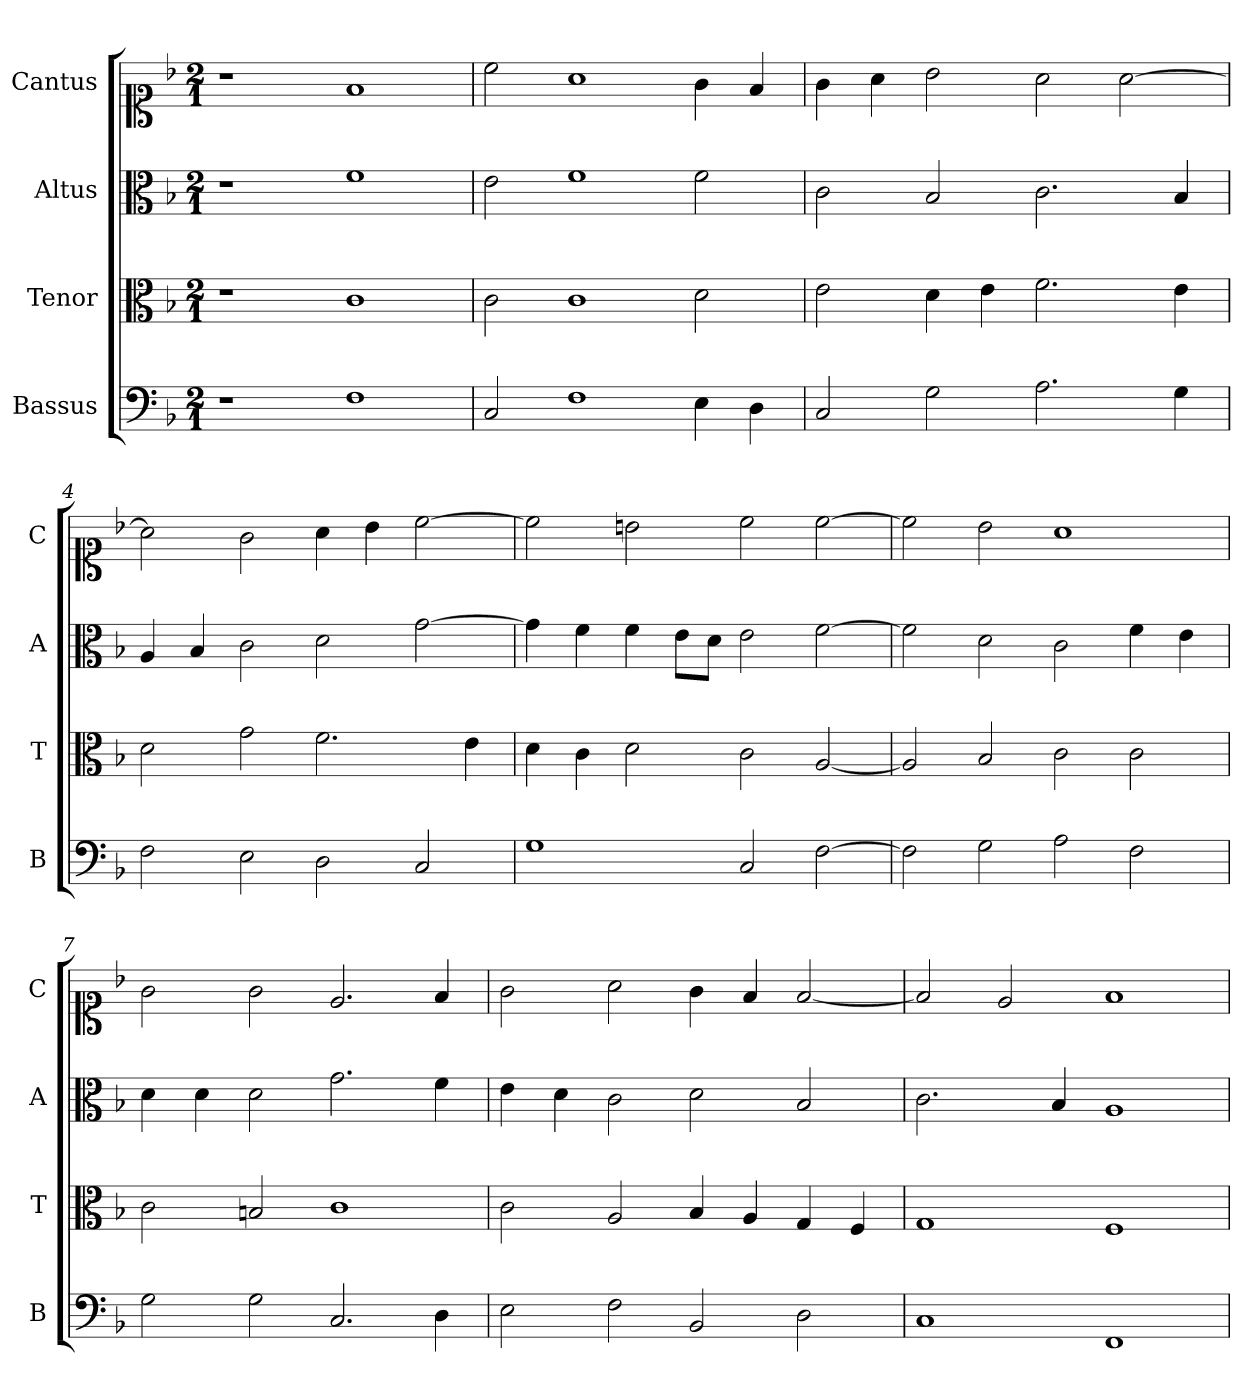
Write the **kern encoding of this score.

**kern	**kern	**kern	**kern
*part4	*part3	*part2	*part1
*staff4	*staff3	*staff2	*staff1
*I"Bassus	*I"Tenor	*I"Altus	*I"Cantus
*I'B	*I'T	*I'A	*I'C
*clefF4	*clefC3	*clefC3	*clefC1
*k[b-]	*k[b-]	*k[b-]	*k[b-]
*M2/1	*M2/1	*M2/1	*M2/1
=1	=1	=1	=1
1r	1r	1r	1r
1F	1c	1f	1f
=2	=2	=2	=2
2C	2c	2e	2cc
1F	1c	1f	1a
4E	2d	2f	4g
4D	.	.	4f
=3	=3	=3	=3
2C	2e	2c	4g
.	.	.	4a
2G	4d	2B-	2b-
.	4e	.	.
2.A	2.f	2.c	2a
.	.	.	[2a
4G	4e	4B-	.
=4	=4	=4	=4
2F	2d	4A	2a]
.	.	4B-	.
2E	2g	2c	2g
2D	2.f	2d	4a
.	.	.	4b-
2C	.	[2g	[2cc
.	4e	.	.
=5	=5	=5	=5
1G	4d	4g]	2cc]
.	4c	4f	.
.	2d	4f	2bn
.	.	8e\L	.
.	.	8d\J	.
2C	2c	2e	2cc
[2F	[2A	[2f	[2cc
=6	=6	=6	=6
2F]	2A]	2f]	2cc]
2G	2B-	2d	2b-
2A	2c	2c	1a
2F	2c	4f	.
.	.	4e	.
=7	=7	=7	=7
2G	2c	4d	2g
.	.	4d	.
2G	2Bn	2d	2g
2.C	1c	2.g	2.e
4D	.	4f	4f
=8	=8	=8	=8
2E	2c	4e	2g
.	.	4d	.
2F	2A	2c	2a
2BB-	4B-	2d	4g
.	4A	.	4f
2D	4G	2B-	[2f
.	4F	.	.
=9	=9	=9	=9
1C	1G	2.c	2f]
.	.	.	2e
.	.	4B-	.
1FF	1F	1A	1f
=	=	=	=
*-	*-	*-	*-
